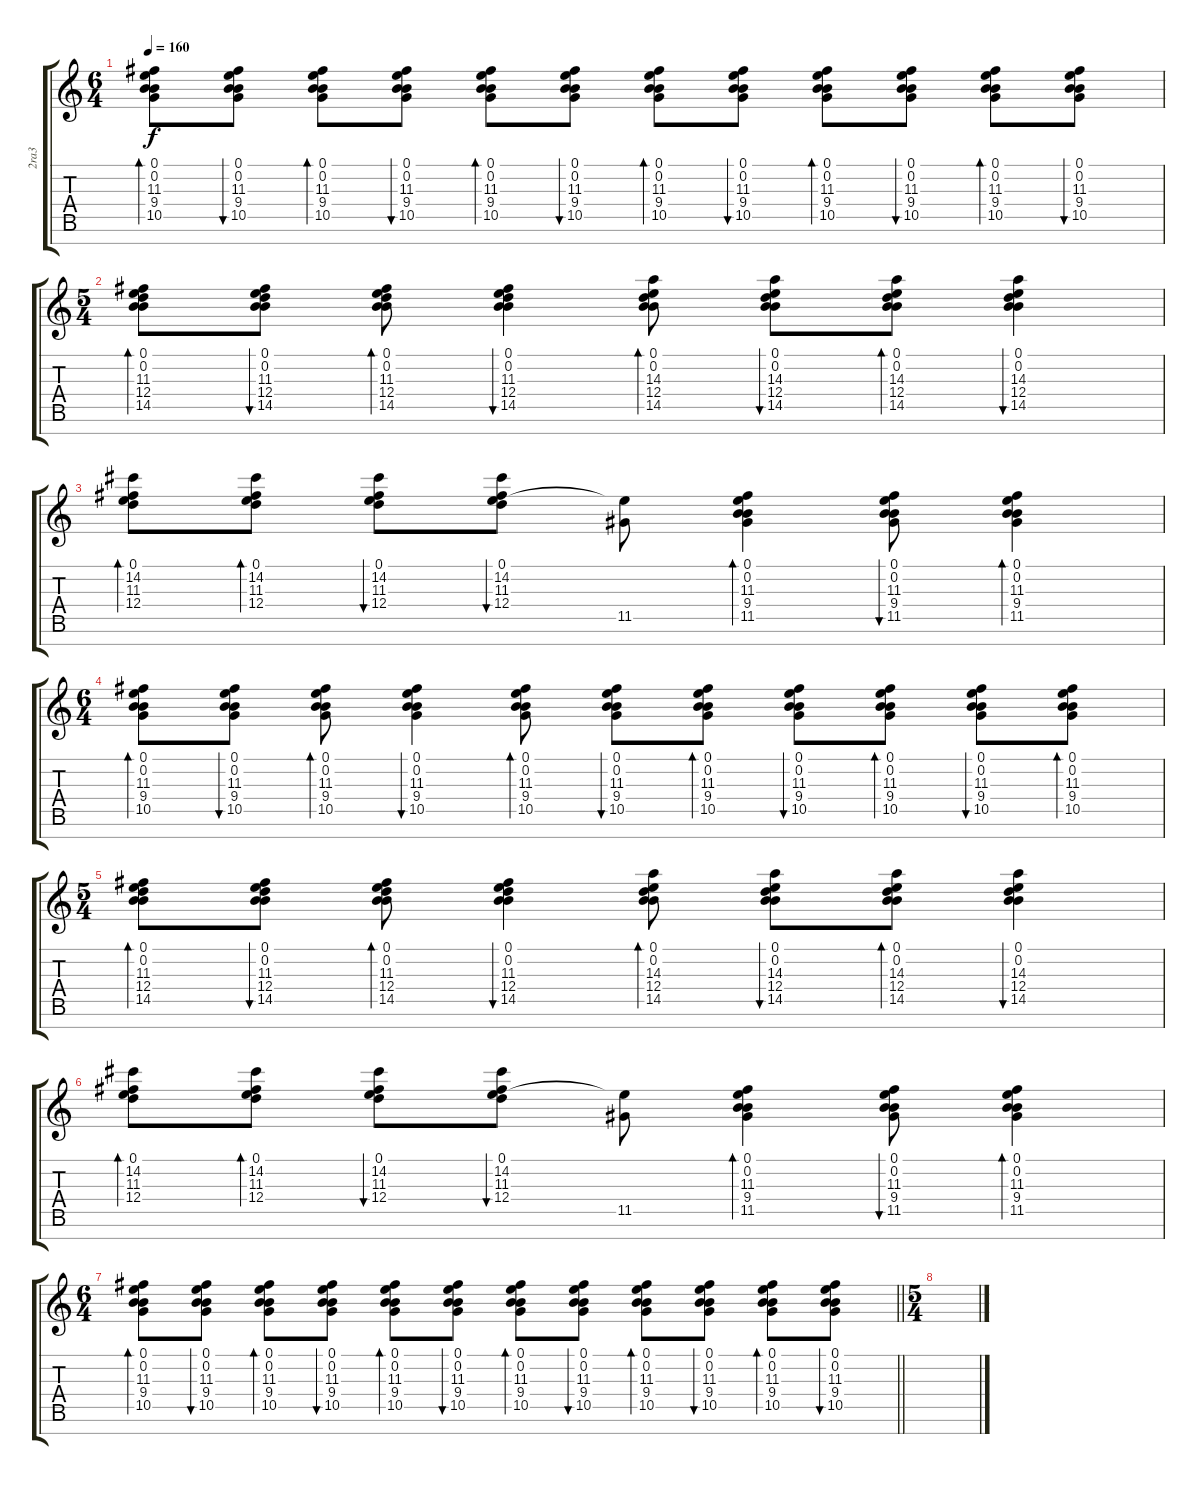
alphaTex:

\track ("2ra3" "2ra3") {instrument electricguitarjazz}
\staff {score tabs}
\tuning (E4 B3 G3 D3 A2 E2 B1) {hide}
\ts (6 4)
\tempo 160
\clef g2
\ks c
(0.1 0.2 11.3 9.4 10.5).8{bd 30 dy f} (0.1 0.2 11.3 9.4 10.5).8{bu 30} (0.1 0.2 11.3 9.4 10.5).8{bd 30} (0.1 0.2 11.3 9.4 10.5).8{bu 30} (0.1 0.2 11.3 9.4 10.5).8{bd 30} (0.1 0.2 11.3 9.4 10.5).8{bu 30} (0.1 0.2 11.3 9.4 10.5).8{bd 30} (0.1 0.2 11.3 9.4 10.5).8{bu 30} (0.1 0.2 11.3 9.4 10.5).8{bd 30} (0.1 0.2 11.3 9.4 10.5).8{bu 30} (0.1 0.2 11.3 9.4 10.5).8{bd 30} (0.1 0.2 11.3 9.4 10.5).8{bu 30} |
\ts (5 4)
(0.1 0.2 11.3 12.4 14.5).8{bd 30} (0.1 0.2 11.3 12.4 14.5).8{bu 30} (0.1 0.2 11.3 12.4 14.5).8{bd 30} (0.1 0.2 11.3 12.4 14.5).4{bu 30} (0.1 0.2 14.3 12.4 14.5).8{bd 30} (0.1 0.2 14.3 12.4 14.5).8{bu 30} (0.1 0.2 14.3 12.4 14.5).8{bd 30} (0.1 0.2 14.3 12.4 14.5).4{bu 30} |
(0.1 14.2 11.3 12.4).8{bd 30} (0.1 14.2 11.3 12.4).8{bd 30} (0.1 14.2 11.3 12.4).8{bu 30} (0.1 14.2 11.3 12.4).8{bu 30} (0.1{t} 11.5).8 (0.1 0.2 11.3 9.4 11.5).4{bd 30} (0.1 0.2 11.3 9.4 11.5).8{bu 30} (0.1 0.2 11.3 9.4 11.5).4{bd 30} |
\ts (6 4)
(0.1 0.2 11.3 9.4 10.5).8{bd 30} (0.1 0.2 11.3 9.4 10.5).8{bu 30} (0.1 0.2 11.3 9.4 10.5).8{bd 30} (0.1 0.2 11.3 9.4 10.5).4{bu 30} (0.1 0.2 11.3 9.4 10.5).8{bd 30} (0.1 0.2 11.3 9.4 10.5).8{bu 30} (0.1 0.2 11.3 9.4 10.5).8{bd 30} (0.1 0.2 11.3 9.4 10.5).8{bu 30} (0.1 0.2 11.3 9.4 10.5).8{bd 30} (0.1 0.2 11.3 9.4 10.5).8{bu 30} (0.1 0.2 11.3 9.4 10.5).8{bd 30} |
\ts (5 4)
(0.1 0.2 11.3 12.4 14.5).8{bd 30} (0.1 0.2 11.3 12.4 14.5).8{bu 30} (0.1 0.2 11.3 12.4 14.5).8{bd 30} (0.1 0.2 11.3 12.4 14.5).4{bu 30} (0.1 0.2 14.3 12.4 14.5).8{bd 30} (0.1 0.2 14.3 12.4 14.5).8{bu 30} (0.1 0.2 14.3 12.4 14.5).8{bd 30} (0.1 0.2 14.3 12.4 14.5).4{bu 30} |
(0.1 14.2 11.3 12.4).8{bd 30} (0.1 14.2 11.3 12.4).8{bd 30} (0.1 14.2 11.3 12.4).8{bu 30} (0.1 14.2 11.3 12.4).8{bu 30} (0.1{t} 11.5).8 (0.1 0.2 11.3 9.4 11.5).4{bd 30} (0.1 0.2 11.3 9.4 11.5).8{bu 30} (0.1 0.2 11.3 9.4 11.5).4{bd 30} |
\ts (6 4)
\barLineRight lightlight
(0.1 0.2 11.3 9.4 10.5).8{bd 30} (0.1 0.2 11.3 9.4 10.5).8{bu 30} (0.1 0.2 11.3 9.4 10.5).8{bd 30} (0.1 0.2 11.3 9.4 10.5).8{bu 30} (0.1 0.2 11.3 9.4 10.5).8{bd 30} (0.1 0.2 11.3 9.4 10.5).8{bu 30} (0.1 0.2 11.3 9.4 10.5).8{bd 30} (0.1 0.2 11.3 9.4 10.5).8{bu 30} (0.1 0.2 11.3 9.4 10.5).8{bd 30} (0.1 0.2 11.3 9.4 10.5).8{bu 30} (0.1 0.2 11.3 9.4 10.5).8{bd 30} (0.1 0.2 11.3 9.4 10.5).8{bu 30} |
\ts (5 4)
\section ("" "")
